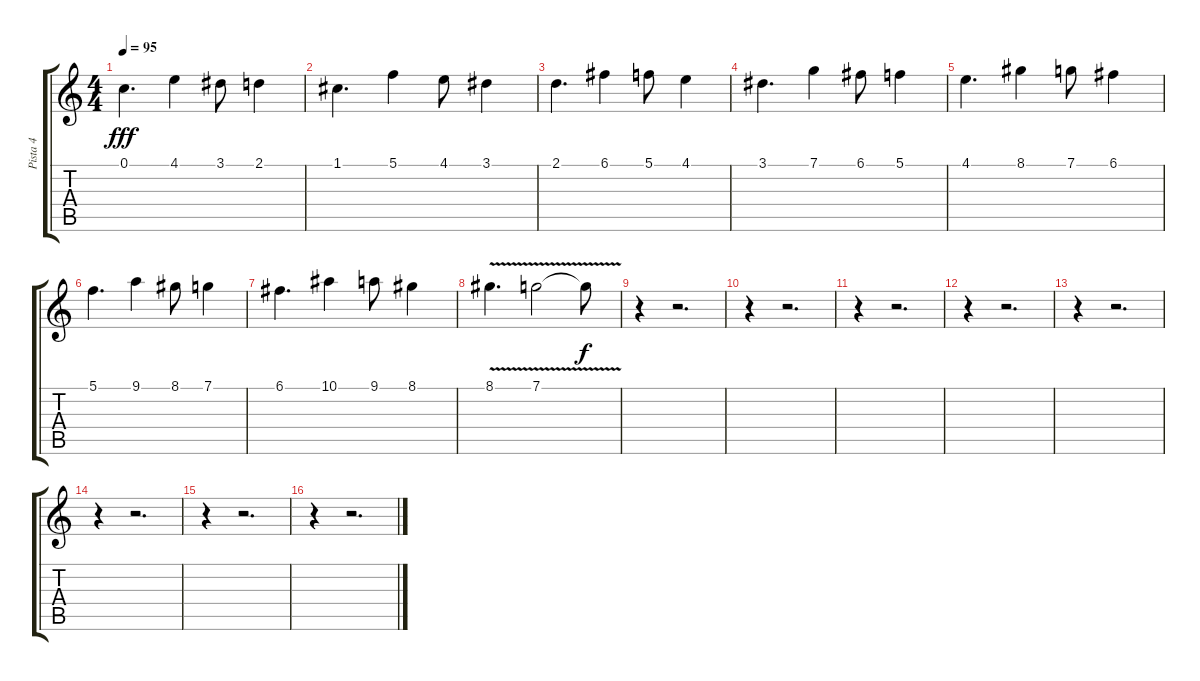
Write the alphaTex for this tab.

\track ("Pista 4" "Pista 4") {instrument overdrivenguitar}
\staff {score tabs}
\tuning (C4 G3 Eb3 Bb2 F2 C2) {hide}
\ts (4 4)
\tempo 95
\clef g2
\ks c
0.1.4{d dy fff} 4.1.4 3.1.8 2.1.4 |
1.1.4{d} 5.1.4 4.1.8 3.1.4 |
2.1.4{d} 6.1.4 5.1.8 4.1.4 |
3.1.4{d} 7.1.4 6.1.8 5.1.4 |
4.1.4{d} 8.1.4 7.1.8 6.1.4 |
5.1.4{d} 9.1.4 8.1.8 7.1.4 |
6.1.4{d} 10.1.4 9.1.8 8.1.4 |
8.1{v}.4{d} 7.1{v}.2 7.1{v t}.8{dy f} |
r.4 r.2{d} |
r.4 r.2{d} |
r.4 r.2{d} |
r.4 r.2{d} |
r.4 r.2{d} |
r.4 r.2{d} |
r.4 r.2{d} |
r.4 r.2{d}
